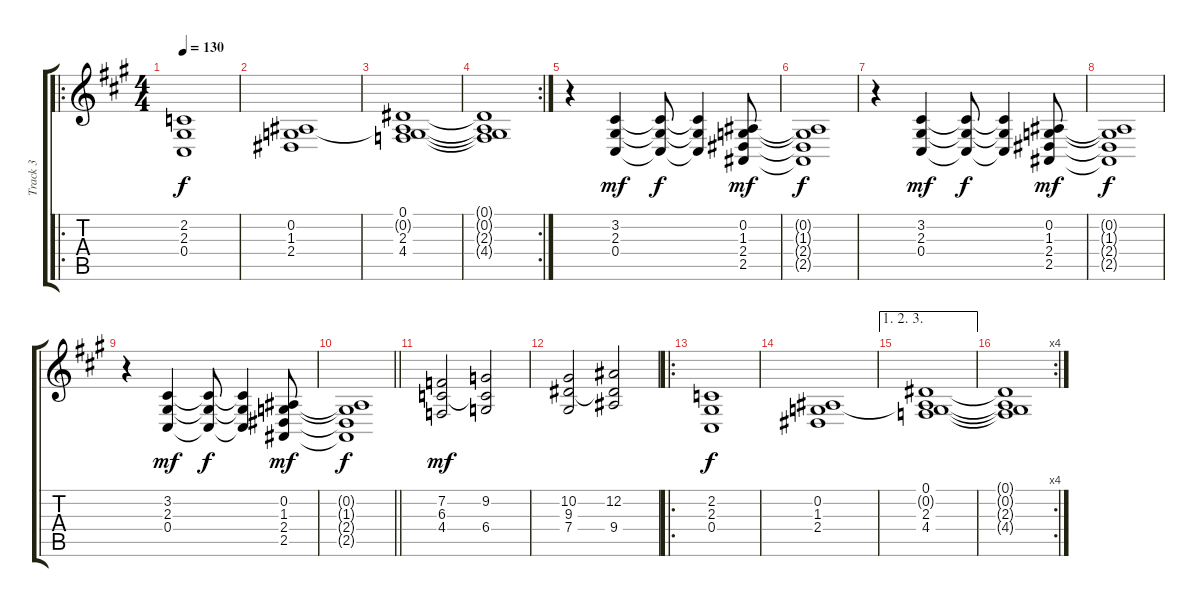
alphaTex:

\track ("Track 3" "Track 3") {instrument synthstrings2}
\staff {score tabs}
\tuning (Eb4 Bb3 Gb3 Db3 Ab2 Eb2) {hide}
\ro
\ts (4 4)
\tempo 130
\clef g2
\ks a
(2.2 2.3 0.4).1{dy f} |
(0.2 1.3 2.4).1 |
(0.1 0.2{t} 2.3 4.4).1 |
\rc 2
(0.1{t} 0.2{t} 2.3{t} 4.4{t}).1 |
r.4 (3.2 2.3 0.4).4{dy mf} (3.2{t} 2.3{t} 0.4{t}).8{dy f} (3.2{t} 2.3{t} 0.4{t}).4 (0.2 1.3 2.4 2.5).8{dy mf} |
(0.2{t} 1.3{t} 2.4{t} 2.5{t}).1{dy f} |
r.4 (3.2 2.3 0.4).4{dy mf} (3.2{t} 2.3{t} 0.4{t}).8{dy f} (3.2{t} 2.3{t} 0.4{t}).4 (0.2 1.3 2.4 2.5).8{dy mf} |
(0.2{t} 1.3{t} 2.4{t} 2.5{t}).1{dy f} |
r.4 (3.2 2.3 0.4).4{dy mf} (3.2{t} 2.3{t} 0.4{t}).8{dy f} (3.2{t} 2.3{t} 0.4{t}).4 (0.2 1.3 2.4 2.5).8{dy mf} |
\barLineRight lightlight
(0.2{t} 1.3{t} 2.4{t} 2.5{t}).1{dy f} |
(7.2 6.3 4.4).2{dy mf} (9.2 6.3{t} 6.4).2 |
(10.2 9.3 7.4).2 (12.2 9.3{t} 9.4).2 |
\ro
(2.2 2.3 0.4).1{dy f} |
(0.2 1.3 2.4).1 |
\ae (1 2 3)
(0.1 0.2{t} 2.3 4.4).1 |
\rc 4
(0.1{t} 0.2{t} 2.3{t} 4.4{t}).1
